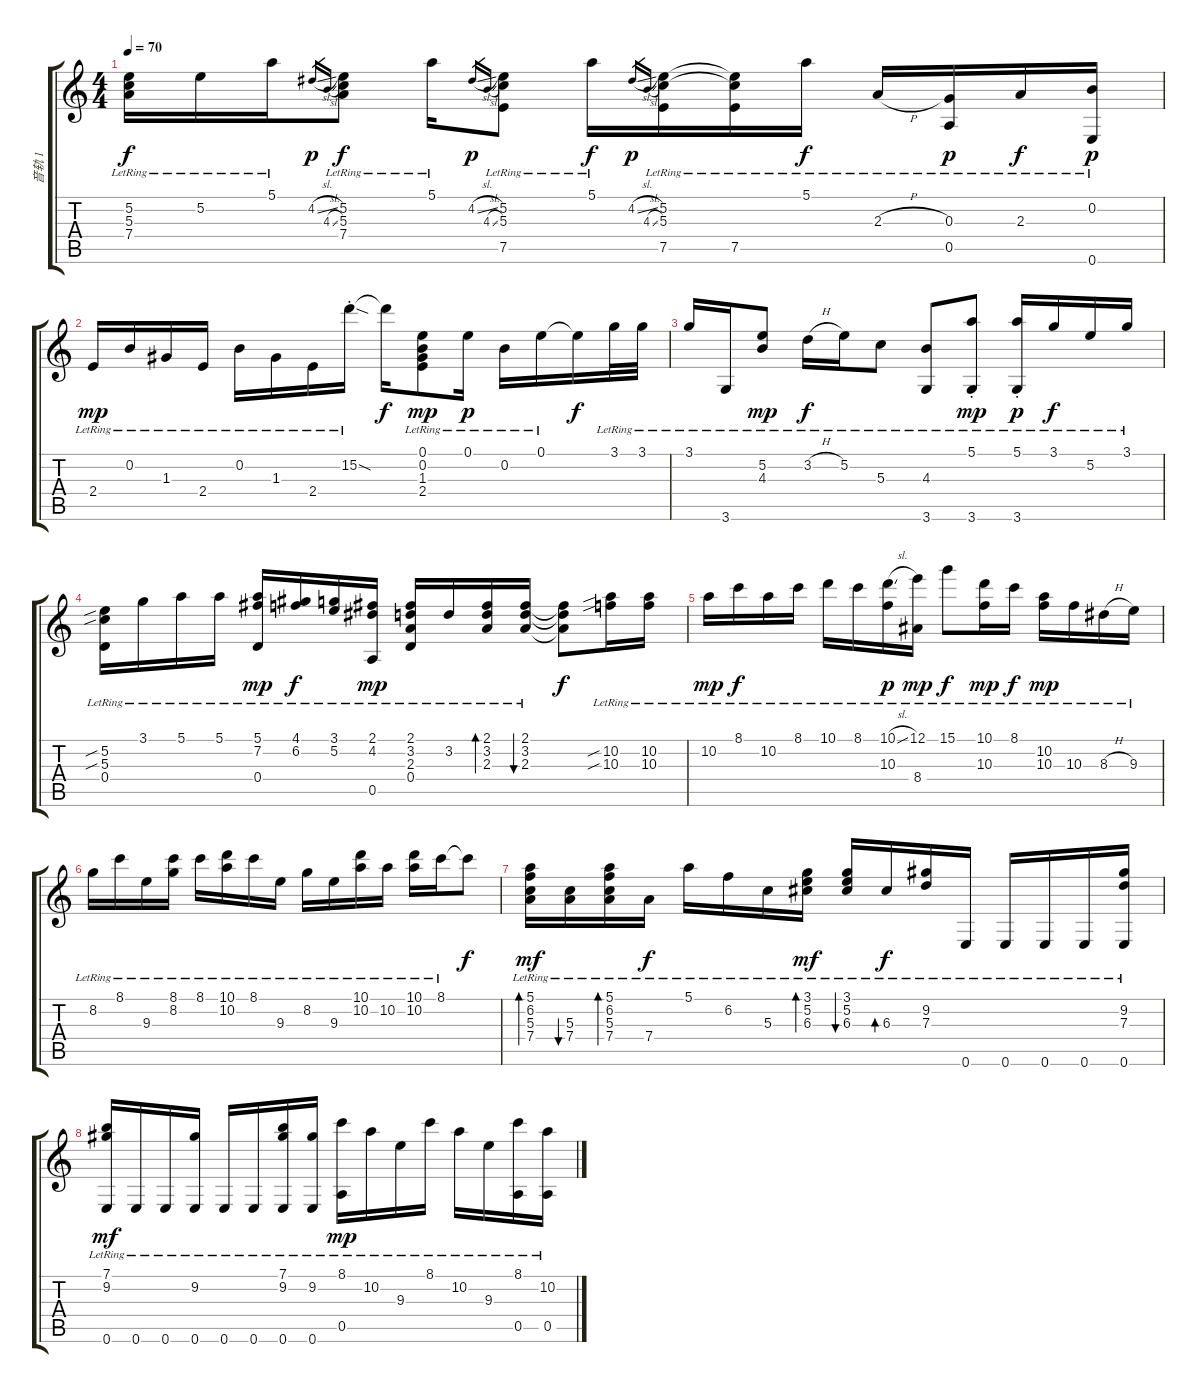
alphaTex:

\track ("音轨 1" "音轨 1") {instrument acousticguitarnylon}
\staff {score tabs}
\tuning (E4 B3 G3 D3 A2 E2) {hide}
\ts (4 4)
\tempo 70
\clef g2
\ks c
(5.2{lr} 5.3{lr} 7.4{lr}).16{dy f} 5.2{lr}.16 5.1{lr}.16 4.2{sl}.16{gr dy p} 4.3{sl}.16{gr} (5.2{lr} 5.3{lr} 7.4{lr}).8{dy f} 5.1{lr}.16 4.2{sl}.16{gr dy p} 4.3{sl}.16{gr} (5.2{lr} 5.3{lr} 7.5{lr}).8 5.1{lr}.16{dy f} 4.2{sl}.16{gr dy p} 4.3{sl}.16{gr} (5.2{lr} 5.3{lr} 7.5{lr}).16 (5.2{t} 5.3{t} 7.5{lr}).16 5.1{lr}.16{dy f} 2.3{h lr}.16 (0.3{lr} 0.5{lr}).16{dy p} 2.3{lr}.16{dy f} (0.2{lr} 0.6{lr}).16{dy p} |
2.4{lr}.16{dy mp} 0.2{lr}.16 1.3{lr}.16 2.4{lr}.16 0.2{lr}.16 1.3{lr}.16 2.4{lr}.16 15.2{sod st lr}.16 15.2{t}.16{dy f} (0.1{lr} 0.2{lr} 1.3{lr} 2.4{lr}).8{dy mp} 0.1{lr}.16{dy p} 0.2{lr}.16 0.1{lr}.16 0.1{t}.16{dy f} 3.1{lr}.32 3.1{lr}.32 |
3.1{lr}.16 3.6{lr}.16 (5.2{lr} 4.3{lr}).8{dy mp} 3.2{h lr}.16{dy f} 5.2{lr}.16 5.3{lr}.8 (4.3{lr} 3.6{lr}).8 (5.1{st lr} 3.6{st lr}).8{dy mp} (5.1{lr} 3.6{st lr}).16{dy p} 3.1{lr}.16{dy f} 5.2{lr}.16 3.1{lr}.16 |
(5.2{sib lr} 5.3{sib lr} 0.4{lr}).16 3.1{lr}.16 5.1{lr}.16 5.1{lr}.16 (5.1{lr} 7.2{lr} 0.4{lr}).16{dy mp} (4.1{lr} 6.2{lr}).16{dy f} (3.1{lr} 5.2{lr}).16 (2.1{lr} 4.2{lr} 0.5{lr}).16{dy mp} (2.1{lr} 3.2{lr} 2.3{lr} 0.4{lr}).16 3.2{lr}.16 (2.1{lr} 3.2{lr} 2.3{lr}).16{bd 60} (2.1{lr} 3.2{lr} 2.3{lr}).16{bu 60} (2.1{t} 3.2{t} 2.3{t}).8{dy f} (10.2{sib lr} 10.3{sib lr}).16 (10.2{lr} 10.3{lr}).16 |
10.2{lr}.16{dy mp} 8.1{lr}.16{dy f} 10.2{lr}.16 8.1{lr}.16 10.1{lr}.16 8.1{lr}.16 (10.1{sl lr} 10.3{lr}).16{dy p} (12.1{lr} 8.4{lr}).16{dy mp} 15.1{lr}.8{dy f} (10.1{lr} 10.3{lr}).16{dy mp} 8.1{lr}.16{dy f} (10.2{lr} 10.3{lr}).16{dy mp} 10.3{lr}.16 8.3{h lr}.16 9.3{lr}.16 |
8.2{lr}.16 8.1{lr}.16 9.3{lr}.16 (8.1{lr} 8.2{lr}).16 8.1{lr}.16 (10.1{lr} 10.2{lr}).16 8.1{lr}.16 9.3{lr}.16 8.2{lr}.16 9.3{lr}.16 (10.1{lr} 10.2{lr}).16 10.2{lr}.16 (10.1{lr} 10.2{lr}).16 8.1{lr}.16 8.1{t}.8{dy f} |
(5.1{lr} 6.2{lr} 5.3{lr} 7.4{lr}).16{bd 120 dy mf} (5.3{lr} 7.4{lr}).16{bu 60} (5.1{lr} 6.2{lr} 5.3{lr} 7.4{lr}).16{bd 60} 7.4{lr}.16{dy f} 5.1{lr}.16 6.2{lr}.16 5.3{lr}.16 (3.1{lr} 5.2{lr} 6.3{lr}).16{bd 60 dy mf} (3.1{lr} 5.2{lr} 6.3{lr}).16{bu 60} 6.3{lr}.16{bd 60 dy f} (9.2{lr} 7.3{lr}).16 0.6{lr}.16 0.6{lr}.16 0.6{lr}.16 0.6{lr}.16 (9.2{lr} 7.3{lr} 0.6{lr}).16 |
(7.1{lr} 9.2{lr} 0.6{lr}).16{dy mf} 0.6{lr}.16 0.6{lr}.16 (9.2{lr} 0.6{lr}).16 0.6{lr}.16 0.6{lr}.16 (7.1{lr} 9.2{lr} 0.6{lr}).16 (9.2{lr} 0.6{lr}).16 (8.1{lr} 0.5{lr}).16{dy mp} 10.2{lr}.16 9.3{lr}.16 8.1{lr}.16 10.2{lr}.16 9.3{lr}.16 (8.1{lr} 0.5{lr}).16 (10.2{lr} 0.5{lr}).16
